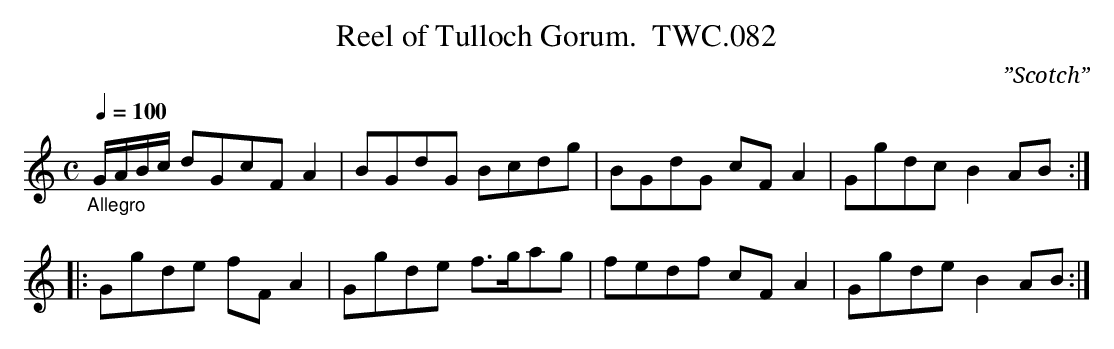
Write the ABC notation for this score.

X:1
T:Reel of Tulloch Gorum.  TWC.082
L:1/8
C:”Scotch”
M:C
Q:1/4=100
K:Gmix
"_Allegro"\
G/A/B/c/ dGcF A2|BGdG Bcdg|BGdG cF A2|Ggdc B2 AB :|
|: Ggde fF A2|Ggde f>gag|fedf cF A2|Ggde B2 AB :|
